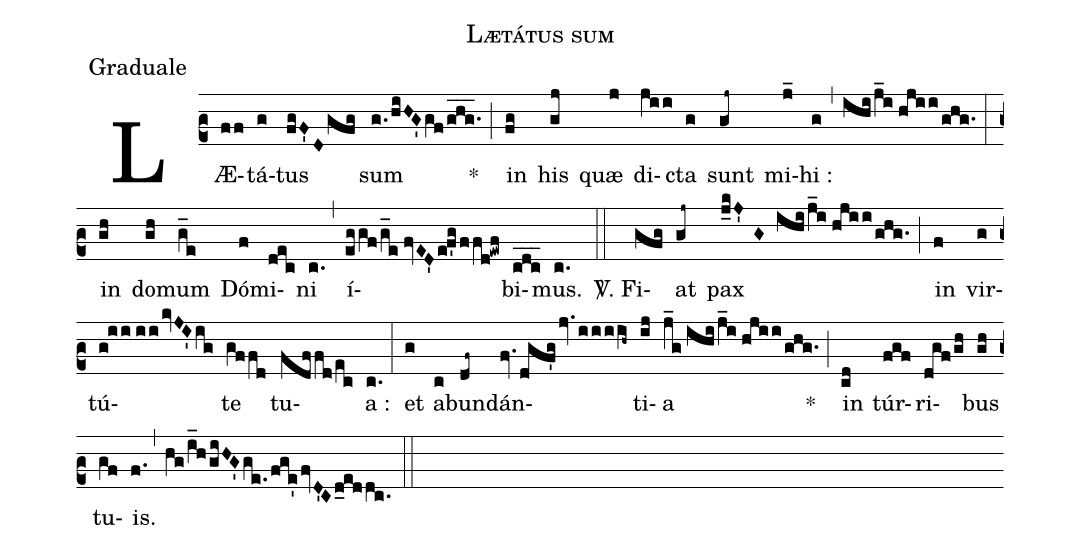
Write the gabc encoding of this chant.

name:Lætátus sum;
office-part:Graduale;
%%
(c2) LÆ(ff)tá(g)tus(fgF'Dgfg) sum(g.!/hiHG'gf!/ghg.___) *(;) in(fg) his(gj) quæ(j) di-(jii)cta(g) sunt(gj~) mi(j_)hi :(g,ihi!/j_i!//hjii!/ghg.) (:)
in(gh) do(gh)mum(g_e) Dó(f)mi(dec)ni(c.) (,) í(eggf!/g_e//fvED'!/e!f'g!/ffd!ewf)bi(cdc___)mus.(c.) (::)

<sp>V/</sp>. Fi(gfg)at(gj~) pax(j_kJ'G ihi!/j_i!//hjii!/ghg.) (;) in(f) vir(g)tú(g!ii!//iikvJI'ig)te(gffd) tu(fdffd!/ec)a :(c.) (:)
et(g) ab(c)un(df~)dán(fv.dgf'gjv.iiiih~)ti(ij)a(j_g!//ihi!/j_i!//hjii!/ghg.) *(;) in(cd) túr(fgf)ri(dgf!/gh)bus(gh) tu(gf)is.(f.,hg!/i_h!/giHG'ge.!/fge'fvD'Cd_eddc.) (::)
